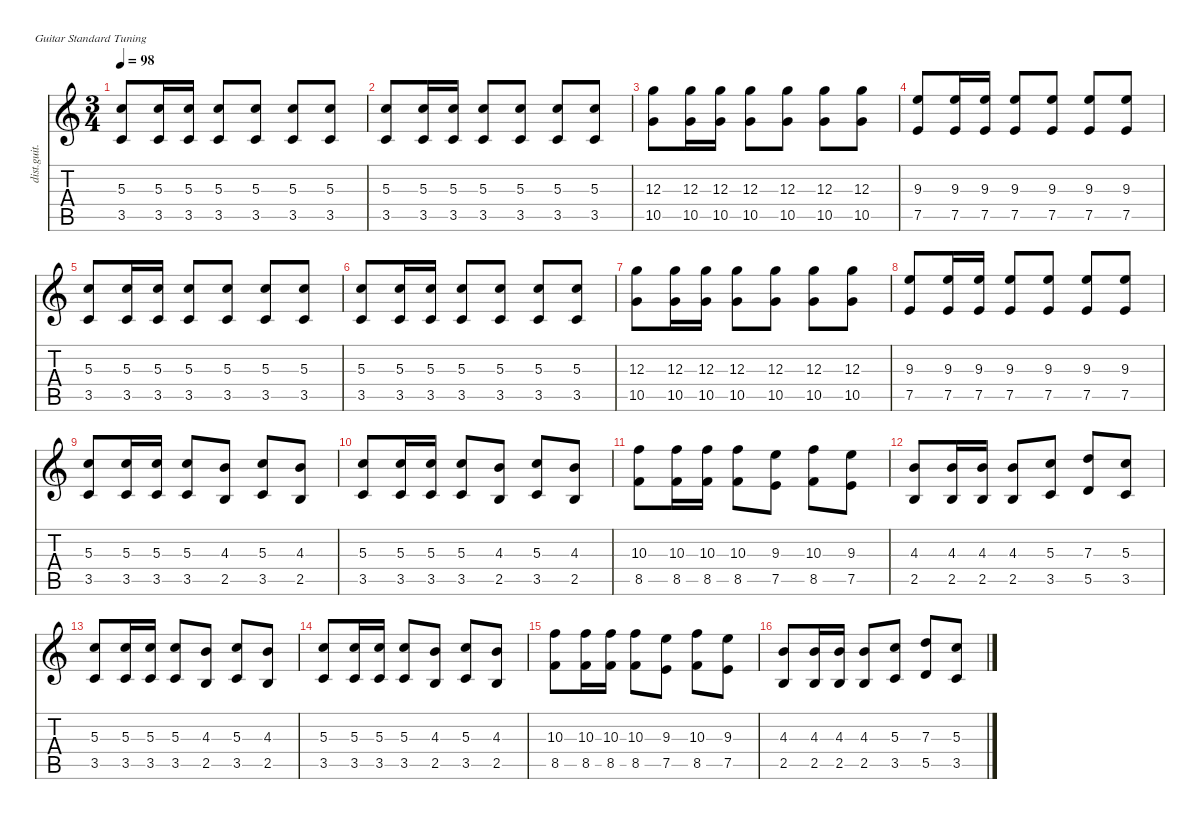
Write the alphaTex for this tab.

\defaultSystemsLayout 4
\hideDynamics
\bracketExtendMode nobrackets
\otherSystemsTrackNameOrientation horizontal
\track ("гитара соло " "dist.guit.") {instrument distortionguitar}
\staff {score tabs}
\tuning (E4 B3 G3 D3 A2 E2)
\ts (3 4)
\tempo 98
\clef g2
\ks c
(5.3 3.5).8{dy f} (5.3 3.5).16 (5.3 3.5).16 (5.3 3.5).8 (5.3 3.5).8 (5.3 3.5).8 (5.3 3.5).8 |
(5.3 3.5).8 (5.3 3.5).16 (5.3 3.5).16 (5.3 3.5).8 (5.3 3.5).8 (5.3 3.5).8 (5.3 3.5).8 |
(12.3 10.5).8 (12.3 10.5).16 (12.3 10.5).16 (12.3 10.5).8 (12.3 10.5).8 (12.3 10.5).8 (12.3 10.5).8 |
(9.3 7.5).8 (9.3 7.5).16 (9.3 7.5).16 (9.3 7.5).8 (9.3 7.5).8 (9.3 7.5).8 (9.3 7.5).8 |
(5.3 3.5).8 (5.3 3.5).16 (5.3 3.5).16 (5.3 3.5).8 (5.3 3.5).8 (5.3 3.5).8 (5.3 3.5).8 |
(5.3 3.5).8 (5.3 3.5).16 (5.3 3.5).16 (5.3 3.5).8 (5.3 3.5).8 (5.3 3.5).8 (5.3 3.5).8 |
(12.3 10.5).8 (12.3 10.5).16 (12.3 10.5).16 (12.3 10.5).8 (12.3 10.5).8 (12.3 10.5).8 (12.3 10.5).8 |
(9.3 7.5).8 (9.3 7.5).16 (9.3 7.5).16 (9.3 7.5).8 (9.3 7.5).8 (9.3 7.5).8 (9.3 7.5).8 |
(5.3 3.5).8 (5.3 3.5).16 (5.3 3.5).16 (5.3 3.5).8 (4.3 2.5).8 (5.3 3.5).8 (4.3 2.5).8 |
(5.3 3.5).8 (5.3 3.5).16 (5.3 3.5).16 (5.3 3.5).8 (4.3 2.5).8 (5.3 3.5).8 (4.3 2.5).8 |
(10.3 8.5).8 (10.3 8.5).16 (10.3 8.5).16 (10.3 8.5).8 (9.3 7.5).8 (10.3 8.5).8 (9.3 7.5).8 |
(4.3 2.5).8 (4.3 2.5).16 (4.3 2.5).16 (4.3 2.5).8 (5.3 3.5).8 (7.3 5.5).8 (5.3 3.5).8 |
(5.3 3.5).8 (5.3 3.5).16 (5.3 3.5).16 (5.3 3.5).8 (4.3 2.5).8 (5.3 3.5).8 (4.3 2.5).8 |
(5.3 3.5).8 (5.3 3.5).16 (5.3 3.5).16 (5.3 3.5).8 (4.3 2.5).8 (5.3 3.5).8 (4.3 2.5).8 |
(10.3 8.5).8 (10.3 8.5).16 (10.3 8.5).16 (10.3 8.5).8 (9.3 7.5).8 (10.3 8.5).8 (9.3 7.5).8 |
(4.3 2.5).8 (4.3 2.5).16 (4.3 2.5).16 (4.3 2.5).8 (5.3 3.5).8 (7.3 5.5).8 (5.3 3.5).8
